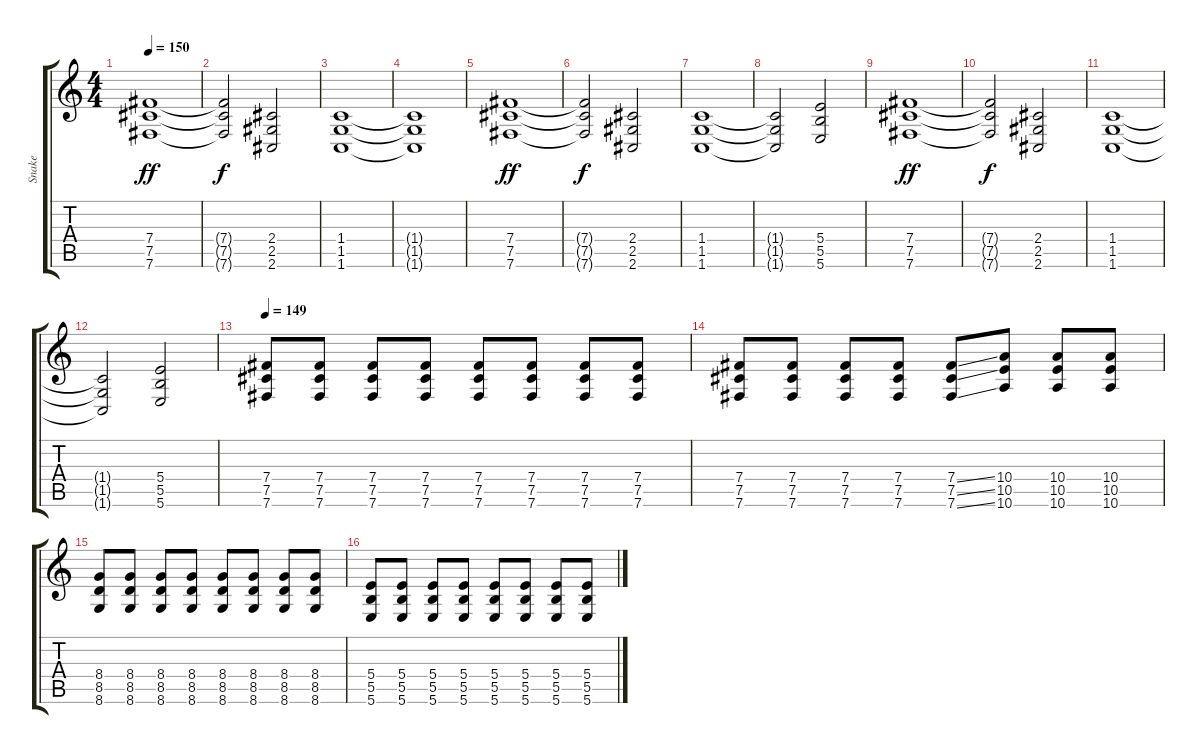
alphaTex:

\track ("Snake" "Snake") {instrument distortionguitar}
\staff {score tabs}
\tuning (Db4 Ab3 E3 B2 Gb2 B1) {hide}
\ts (4 4)
\tempo 150
\clef g2
\ks c
(7.4 7.5 7.6).1{dy ff} |
(7.4{t} 7.5{t} 7.6{t}).2{dy f} (2.4 2.5 2.6).2 |
(1.4 1.5 1.6).1 |
(1.4{t} 1.5{t} 1.6{t}).1 |
(7.4 7.5 7.6).1{dy ff} |
(7.4{t} 7.5{t} 7.6{t}).2{dy f} (2.4 2.5 2.6).2 |
(1.4 1.5 1.6).1 |
(1.4{t} 1.5{t} 1.6{t}).2 (5.4 5.5 5.6).2 |
(7.4 7.5 7.6).1{dy ff} |
(7.4{t} 7.5{t} 7.6{t}).2{dy f} (2.4 2.5 2.6).2 |
(1.4 1.5 1.6).1 |
(1.4{t} 1.5{t} 1.6{t}).2 (5.4 5.5 5.6).2 |
\tempo 149
(7.4 7.5 7.6).8 (7.4 7.5 7.6).8 (7.4 7.5 7.6).8 (7.4 7.5 7.6).8 (7.4 7.5 7.6).8 (7.4 7.5 7.6).8 (7.4 7.5 7.6).8 (7.4 7.5 7.6).8 |
(7.4 7.5 7.6).8 (7.4 7.5 7.6).8 (7.4 7.5 7.6).8 (7.4 7.5 7.6).8 (7.4{ss} 7.5{ss} 7.6{ss}).8 (10.4 10.5 10.6).8 (10.4 10.5 10.6).8 (10.4 10.5 10.6).8 |
(8.4 8.5 8.6).8 (8.4 8.5 8.6).8 (8.4 8.5 8.6).8 (8.4 8.5 8.6).8 (8.4 8.5 8.6).8 (8.4 8.5 8.6).8 (8.4 8.5 8.6).8 (8.4 8.5 8.6).8 |
(5.4 5.5 5.6).8 (5.4 5.5 5.6).8 (5.4 5.5 5.6).8 (5.4 5.5 5.6).8 (5.4 5.5 5.6).8 (5.4 5.5 5.6).8 (5.4 5.5 5.6).8 (5.4 5.5 5.6).8
